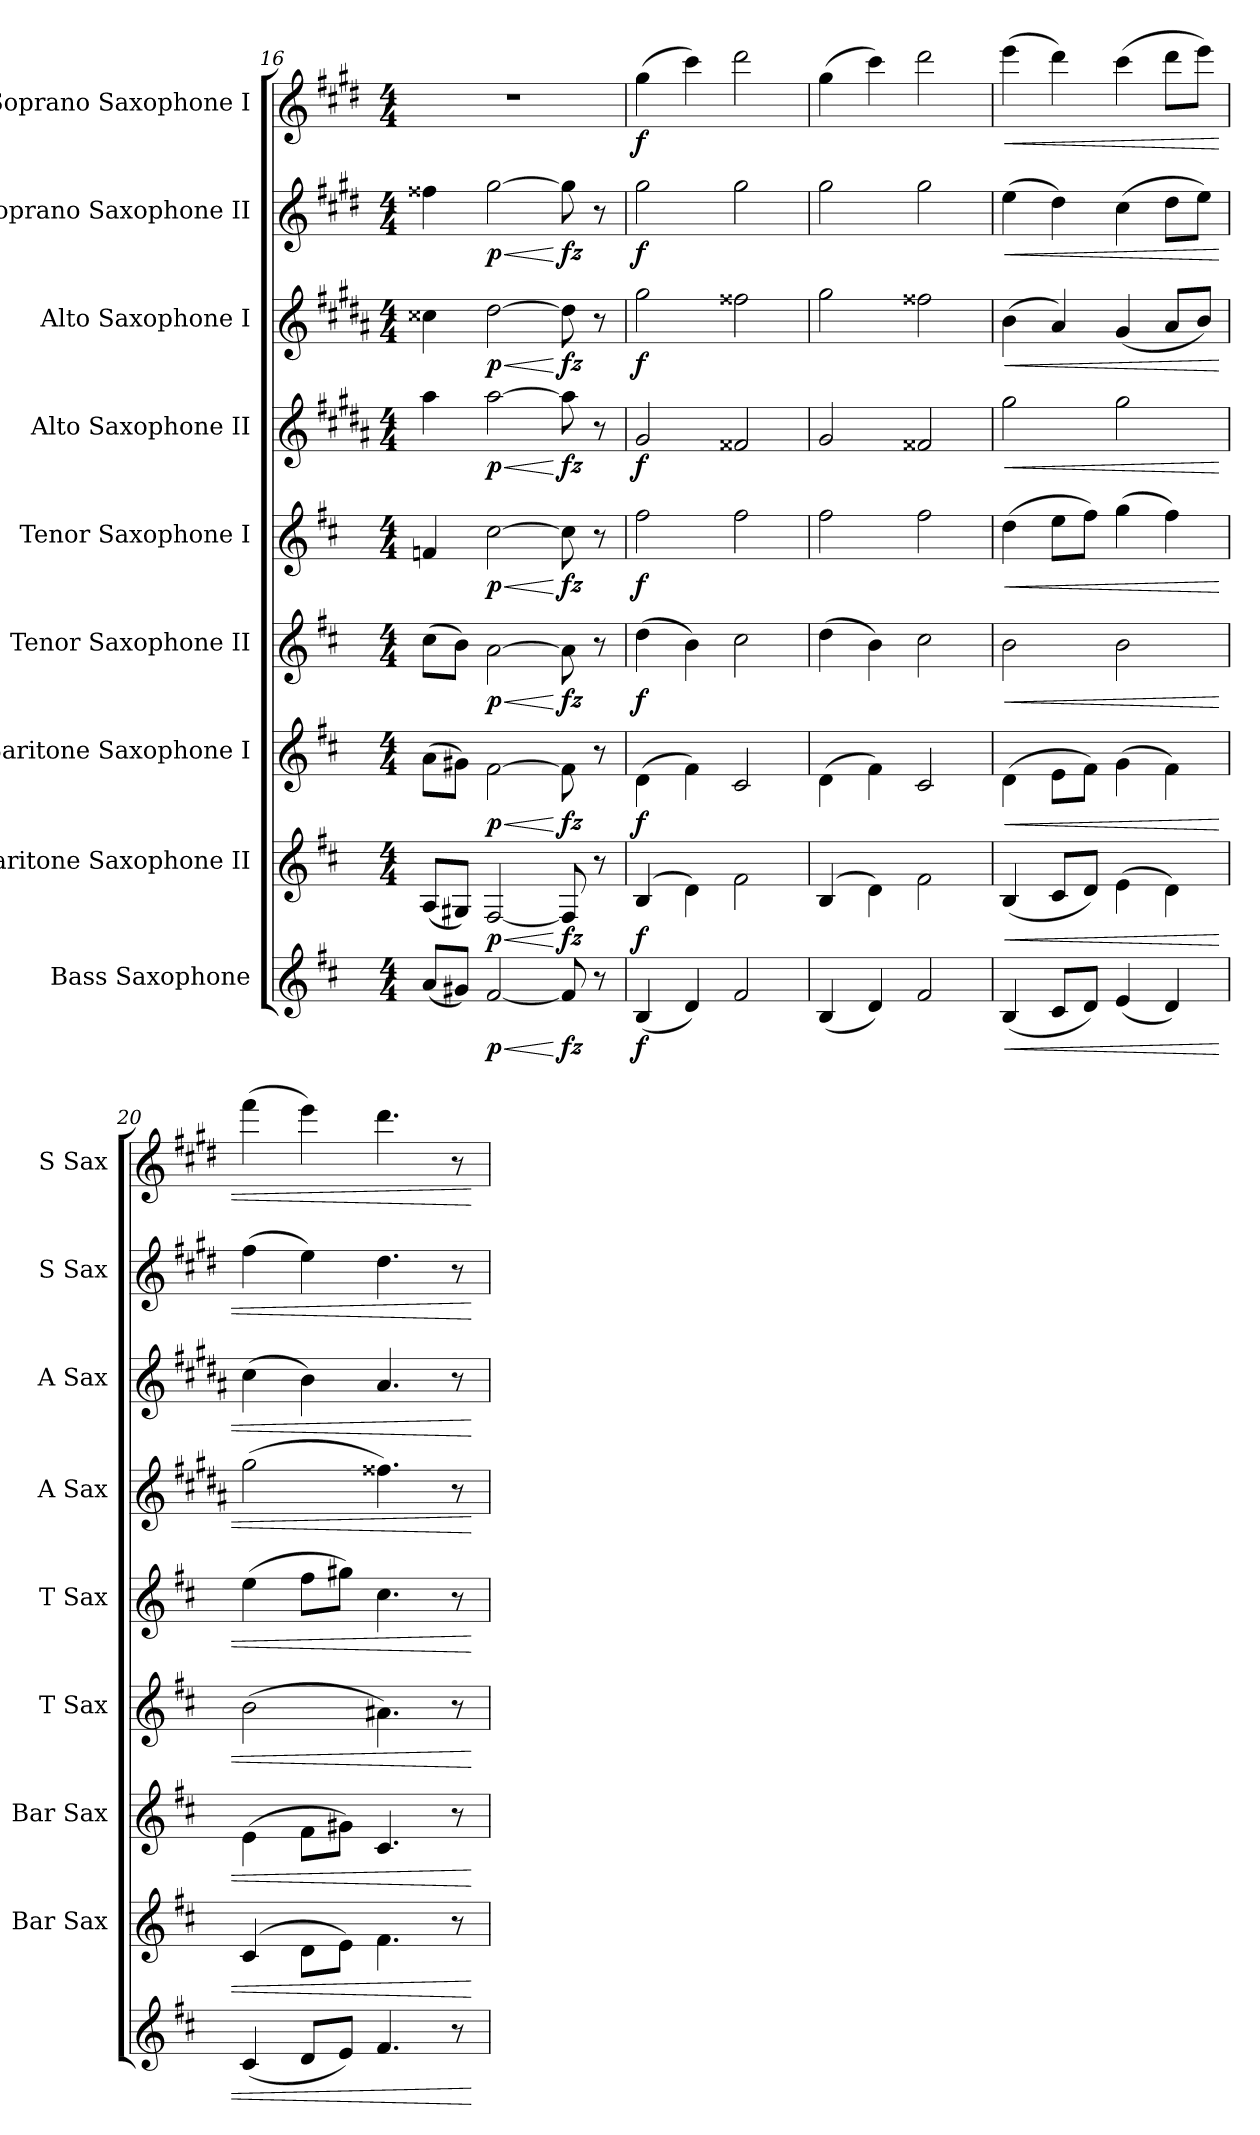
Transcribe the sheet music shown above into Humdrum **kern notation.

**kern	**dynam	**kern	**dynam	**kern	**dynam	**kern	**dynam	**kern	**dynam	**kern	**dynam	**kern	**dynam	**kern	**dynam	**kern	**dynam
*part9	*part9	*part8	*part8	*part7	*part7	*part6	*part6	*part5	*part5	*part4	*part4	*part3	*part3	*part2	*part2	*part1	*part1
*staff9	*staff9	*staff8	*staff8	*staff7	*staff7	*staff6	*staff6	*staff5	*staff5	*staff4	*staff4	*staff3	*staff3	*staff2	*staff2	*staff1	*staff1
*I"Bass Saxophone	*	*I"Baritone Saxophone II	*	*I"Baritone Saxophone I	*	*I"Tenor Saxophone II	*	*I"Tenor Saxophone I	*	*I"Alto Saxophone II	*	*I"Alto Saxophone I	*	*I"Soprano Saxophone II	*	*I"Soprano Saxophone I	*
*	*	*I'Bar Sax	*	*I'Bar Sax	*	*I'T Sax	*	*I'T Sax	*	*I'A Sax	*	*I'A Sax	*	*I'S Sax	*	*I'S Sax	*
*clefG2	*	*clefG2	*	*clefG2	*	*clefG2	*	*clefG2	*	*clefG2	*	*clefG2	*	*clefG2	*	*clefG2	*
*ITrd15c26	*	*ITrd12c21	*	*ITrd12c21	*	*ITrd8c14	*	*ITrd8c14	*	*ITrd5c9	*	*ITrd5c9	*	*ITrd1c2	*	*ITrd1c2	*
*k[f#c#]	*	*k[f#c#]	*	*k[f#c#]	*	*k[f#c#]	*	*k[f#c#]	*	*k[f#c#]	*	*k[f#c#]	*	*k[f#c#]	*	*k[f#c#]	*
*M4/4	*	*M4/4	*	*M4/4	*	*M4/4	*	*M4/4	*	*M4/4	*	*M4/4	*	*M4/4	*	*M4/4	*
=16	=16	=16	=16	=16	=16	=16	=16	=16	=16	=16	=16	=16	=16	=16	=16	=16	=16
(<8AA/L	.	(<8AA/L	.	(>8A\L	.	(>8c#\L	.	4Fn/	.	4cc#\	.	4e#X\	.	4ee#X\	.	1r	.
8GG#X/J)	.	8GG#X/J)	.	8G#X\J)	.	8B\J)	.	.	.	.	.	.	.	.	.	.	.
!	!LO:HP:b	!	!LO:HP:b	!	!LO:HP:b	!	!LO:HP:b	!	!LO:HP:b	!	!LO:HP:b	!	!LO:HP:b	!	!LO:HP:b	!	!
!	!LO:DY:n=1:b	!	!LO:DY:n=1:b	!	!LO:DY:n=1:b	!	!LO:DY:n=1:b	!	!LO:DY:n=1:b	!	!LO:DY:n=1:b	!	!LO:DY:n=1:b	!	!LO:DY:n=1:b	!	!
[2FF#/	< p	[2FF#/	< p	[2F#\	< p	[2A\	< p	[2c#\	< p	[2cc#\	< p	[2f#\	< p	[2ff#\	< p	.	.
!	!LO:DY:n=2:b	!	!LO:DY:n=2:b	!	!LO:DY:n=2:b	!	!LO:DY:n=2:b	!	!LO:DY:n=2:b	!	!LO:DY:n=2:b	!	!LO:DY:n=2:b	!	!LO:DY:n=2:b	!	!
8FF#/]	[ fz	8FF#/]	[ fz	8F#\]	[ fz	8A\]	[ fz	8c#\]	[ fz	8cc#\]	[ fz	8f#\]	[ fz	8ff#\]	[ fz	.	.
8r	.	8r	.	8r	.	8r	.	8r	.	8r	.	8r	.	8r	.	.	.
=17	=17	=17	=17	=17	=17	=17	=17	=17	=17	=17	=17	=17	=17	=17	=17	=17	=17
!	!LO:DY:b	!	!LO:DY:b	!	!LO:DY:b	!	!LO:DY:b	!	!LO:DY:b	!	!LO:DY:b	!	!LO:DY:b	!	!LO:DY:b	!	!LO:DY:b
(<4BBB/	f	(>4BB/	f	(>4D\	f	(>4d\	f	2f#\	f	2B/	f	2b\	f	2ff#\	f	(>4ff#\	f
4DD/)	.	4D\)	.	4F#\)	.	4B\)	.	.	.	.	.	.	.	.	.	4bb\)	.
2FF#/	.	2F#\	.	2C#/	.	2c#\	.	2f#\	.	2A#X/	.	2a#X\	.	2ff#\	.	2ccc#\	.
=18	=18	=18	=18	=18	=18	=18	=18	=18	=18	=18	=18	=18	=18	=18	=18	=18	=18
(<4BBB/	.	(>4BB/	.	(>4D\	.	(>4d\	.	2f#\	.	2B/	.	2b\	.	2ff#\	.	(>4ff#\	.
4DD/)	.	4D\)	.	4F#\)	.	4B\)	.	.	.	.	.	.	.	.	.	4bb\)	.
2FF#/	.	2F#\	.	2C#/	.	2c#\	.	2f#\	.	2A#X/	.	2a#X\	.	2ff#\	.	2ccc#\	.
=19	=19	=19	=19	=19	=19	=19	=19	=19	=19	=19	=19	=19	=19	=19	=19	=19	=19
!	!LO:HP:b	!	!LO:HP:b	!	!LO:HP:b	!	!LO:HP:b	!	!LO:HP:b	!	!LO:HP:b	!	!LO:HP:b	!	!LO:HP:b	!	!LO:HP:b
(<4BBB/	<	(<4BB/	<	(>4D\	<	2B\	<	(>4d\	<	2b\	<	(>4d\	<	(>4dd\	<	(>4ddd\	<
8CC#/L	.	8C#/L	.	8E\L	.	.	.	8e\L	.	.	.	4c#/)	.	4cc#\)	.	4ccc#\)	.
8DD/J)	.	8D/J)	.	8F#\J)	.	.	.	8f#\J)	.	.	.	.	.	.	.	.	.
(<4EE/	.	(>4E\	.	(>4G\	.	2B\	.	(>4g\	.	2b\	.	(<4B/	.	(>4b\	.	(>4bb\	.
4DD/)	.	4D\)	.	4F#\)	.	.	.	4f#\)	.	.	.	8c#/L	.	8cc#\L	.	8ccc#\L	.
.	.	.	.	.	.	.	.	.	.	.	.	8d/J)	.	8dd\J)	.	8ddd\J)	.
!!LO:PB:g=z
=20	=20	=20	=20	=20	=20	=20	=20	=20	=20	=20	=20	=20	=20	=20	=20	=20	=20
(<4CC#/	.	(>4C#/	.	(>4E\	.	(>2B\	.	(>4e\	.	(>2b\	.	(>4e\	.	(>4ee\	.	(>4eee\	.
8DD/L	.	8D\L	.	8F#\L	.	.	.	8f#\L	.	.	.	4d\)	.	4dd\)	.	4ddd\)	.
8EE/J)	.	8E\J)	.	8G#X\J)	.	.	.	8g#X\J)	.	.	.	.	.	.	.	.	.
4.FF#/	.	4.F#\	.	4.C#/	.	4.A#X\)	.	4.c#\	.	4.a#X\)	.	4.c#/	.	4.cc#\	.	4.ccc#\	.
8r	.	8r	.	8r	.	8r	.	8r	.	8r	.	8r	.	8r	.	8r	.
.	[	.	[	.	[	.	[	.	[	.	[	.	[	.	[	.	[
=	=	=	=	=	=	=	=	=	=	=	=	=	=	=	=	=	=
*-	*-	*-	*-	*-	*-	*-	*-	*-	*-	*-	*-	*-	*-	*-	*-	*-	*-
